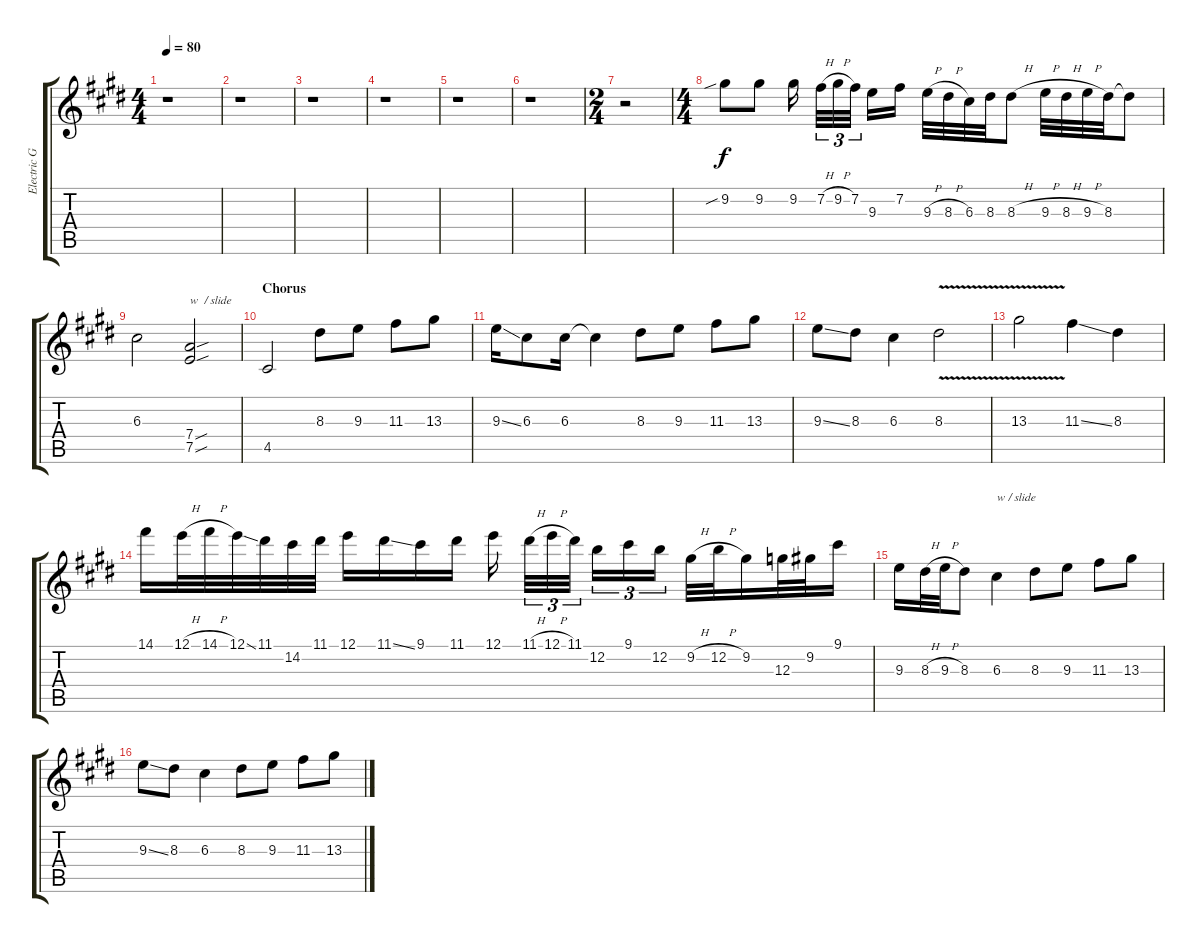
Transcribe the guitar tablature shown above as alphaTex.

\track ("Electric Guitar" "Electric G") {instrument overdrivenguitar}
\staff {score tabs}
\tuning (E4 B3 G3 D3 A2 E2) {hide}
\ts (4 4)
\tempo 80
\clef g2
\ks c#minor
r.1{dy f} |
r.1 |
r.1 |
r.1 |
r.1 |
r.1 |
\ts (2 4)
r.2 |
\ts (4 4)
9.2{sib}.8 9.2.8 9.2.16 7.2{h}.32{tu (3 2)} 9.2{h}.32{tu (3 2)} 7.2.32{tu (3 2)} 9.3.16 7.2.16 9.3{h}.32 8.3{h}.32 6.3.32 8.3.32 8.3{h}.8 9.3{h}.32 8.3{h}.32 9.3{h}.32 8.3.32 8.3{t}.8 |
6.3.2 (7.4{sou} 7.5{sou}).2{txt "w  / slide"} |
\section ("" "Chorus")
4.5.2 8.3.8 9.3.8 11.3.8 13.3.8 |
9.3{ss}.16 6.3.8 6.3.16 6.3{t}.4 8.3.8 9.3.8 11.3.8 13.3.8 |
9.3{ss}.8 8.3.8 6.3.4 8.3{v}.2 |
13.3{v}.2 11.3{ss}.4 8.3.4 |
14.1.16 12.1{h}.32 14.1{h}.32 12.1{ss}.32 11.1.32 14.2.32 11.1.32 12.1.16 11.1{ss}.16 9.1.16 11.1.16 12.1.16 11.1{h}.32{tu (3 2)} 12.1{h}.32{tu (3 2)} 11.1.32{tu (3 2)} 12.2.16{tu (3 2)} 9.1.16{tu (3 2)} 12.2.16{tu (3 2)} 9.2{h}.32 12.2{h}.32 9.2.16 12.3.32 9.2.32 9.1.16 |
9.3.16 8.3{h}.32 9.3{h}.32 8.3.8 6.3.4{txt "w / slide"} 8.3.8 9.3.8 11.3.8 13.3.8 |
9.3{ss}.8 8.3.8 6.3.4 8.3.8 9.3.8 11.3.8 13.3.8
